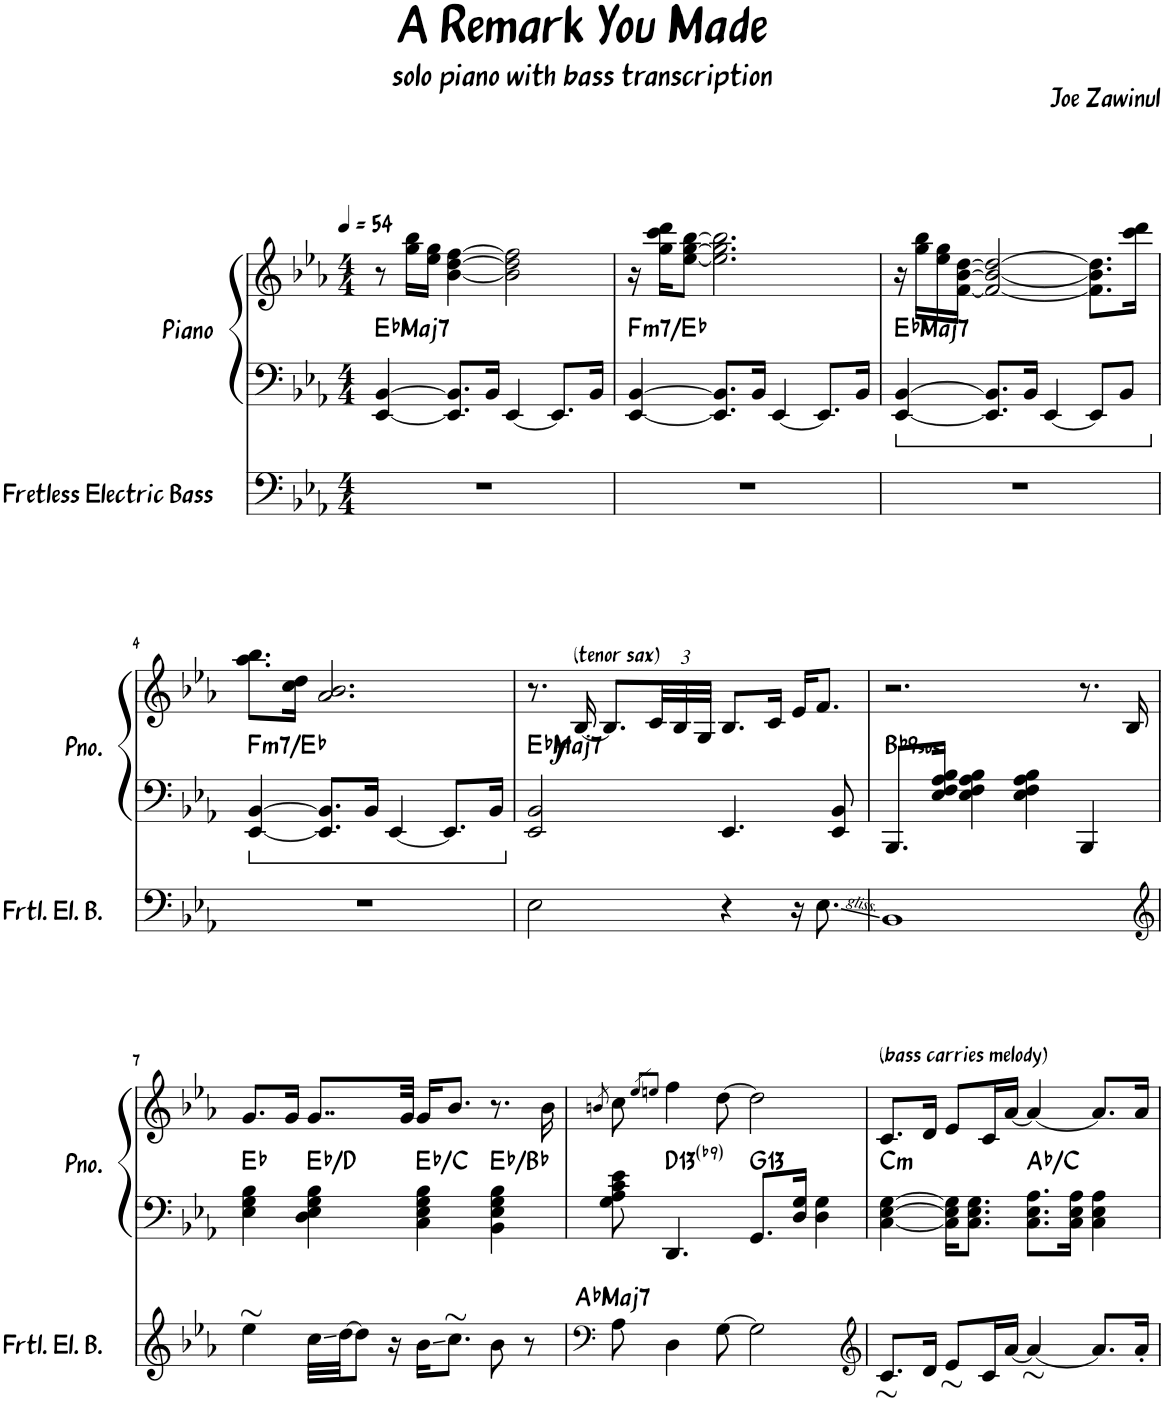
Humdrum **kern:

**kern	**kern	**kern	**dynam	**harte
*part2	*part1	*part1	*part1	*part1
*staff3	*staff2	*staff1	*staff1/2	*
*I"Fretless Electric Bass	*I"Piano	*	*	*
*I'Frtl. El. B.	*I'Pno.	*	*	*
*clefF4	*clefF4	*clefG2	*	*
*Trd7c12	*	*	*	*
*k[b-e-a-]	*k[b-e-a-]	*k[b-e-a-]	*	*
*M4/4	*M4/4	*M4/4	*	*
*MM54	*MM54	*MM54	*	*
=1	=1	=1	=1	=1
!	!	!	!	!LO:H:kt=Maj7
1r	[4EE-/ [4BB-/	8r	.	Eb:maj7
.	.	16gg\ 16bb-\LL	.	.
.	.	16ee-\ 16gg\JJ	.	.
.	8.EE-/] 8.BB-/]L	[4b-\ [4dd\ [4ff\	.	.
.	16BB-/Jk	.	.	.
.	[4EE-/	2b-\] 2dd\] 2ff\]	.	.
.	8.EE-/L]	.	.	.
.	16BB-/Jk	.	.	.
=2	=2	=2	=2	=2
!	!	!	!	!LO:H:kt=m7
1r	[4EE-/ [4BB-/	16r	.	F:min7/b7
.	.	16gg\ 16ccc\ 16ddd\KL	.	.
.	.	[8ee-\ [8gg\ [8bb-\J	.	.
.	8.EE-/] 8.BB-/]L	2.ee-\] 2.gg\] 2.bb-\]	.	.
.	16BB-/Jk	.	.	.
.	[4EE-/	.	.	.
.	8.EE-/L]	.	.	.
.	16BB-/Jk	.	.	.
=3	=3	=3	=3	=3
!	!	!	!	!LO:H:kt=Maj7
1r	[4EE-/ [4BB-/	16r	.	Eb:maj7
.	.	16gg\ 16bb-\LL	.	.
.	.	16ee-\ 16gg\	.	.
.	.	[16f\ [16b-\ [16dd\JJ	.	.
.	8.EE-/] 8.BB-/]L	2f/_ 2b-/_ 2dd/_	.	.
.	16BB-/Jk	.	.	.
.	[4EE-/	.	.	.
.	8EE-/L]	8.f\] 8.b-\] 8.dd\]L	.	.
.	8BB-/J	.	.	.
.	.	16ccc\ 16ddd\Jk	.	.
!!LO:LB:g=z
=4	=4	=4	=4	=4
!	!	!	!	!LO:H:kt=m7
1r	[4EE-/ [4BB-/	8.aa-\ 8.bb-\L	.	F:min7/b7
.	.	16cc\ 16dd\Jk	.	.
.	8.EE-/] 8.BB-/]L	2.a-/ 2.b-/	.	.
.	16BB-/Jk	.	.	.
.	[4EE-/	.	.	.
.	8.EE-/L]	.	.	.
.	16BB-/Jk	.	.	.
=5	=5	=5	=5	=5
!	!	!	!	!LO:H:kt=Maj7
2E-\	2EE-/ 2BB-/	8.r	.	Eb:maj7
!	!	!LO:TX:a:t=(tenor sax)	!	!
!	!	!	!LO:DY:b	!
.	.	[16B-/	f	.
.	.	8.B-/L]	.	.
*	*	*Xbrackettup	*	*
.	.	48c/LL	.	.
.	.	48B-/	.	.
.	.	48G/JJJ	.	.
4r	4.EE-/	8.B-/L	.	.
.	.	16c/Jk	.	.
16r	.	16e-/KL	.	.
8.E-\	.	8.f/J	.	.
.	8EE-/ 8BB-/	.	.	.
=6	=6	=6	=6	=6
!	!	!	!	!LO:H:kt=9sus
1BB-	8.BBB-/L	2.r	.	Bb:sus4(7,9)
.	16E-/ 16F/ 16A-/ 16B-/Jk	.	.	.
.	4E-\ 4F\ 4A-\ 4B-\	.	.	.
.	4E-\ 4F\ 4A-\ 4B-\	.	.	.
.	4BBB-/	8.r	.	.
.	.	16B-/	.	.
!!LO:LB:g=z
=7	=7	=7	=7	=7
*clefG2	*	*	*	*
4ee-\	4E-\ 4G\ 4B-\	8.g/L	.	Eb:maj
.	.	16g/Jk	.	.
32cc\LLL	4D\ 4E-\ 4G\ 4B-\	8..g/L	.	Eb:maj/7
[32dd\JJ	.	.	.	.
8dd\J]	.	.	.	.
16r	.	.	.	.
.	.	32g/Jkk	.	.
16b-\KL	4C\ 4E-\ 4G\ 4B-\	16g/KL	.	Eb:maj/6
8.cc\J	.	8.b-/J	.	.
8b-\	4BB-\ 4E-\ 4G\ 4B-\	8.r	.	Eb:maj/5
8r	.	.	.	.
.	.	16b-\	.	.
=8	=8	=8	=8	=8
*clefF4	*	*	*	*
.	.	8qbn/	.	.
!	!	!	!	!LO:H:kt=Maj7
8A-\	8G\ 8A-\ 8c\ 8e-\	8cc\	.	Ab:maj7
.	.	8qee-/L	.	.
.	.	8qeen/J	.	.
!	!	!	!	!LO:H:kt=13
4D\	4.DD/	4ff\	.	D:(3,5,b7,b9,11,13)
[8G\	.	[8dd\	.	.
!	!	!	!	!LO:H:kt=13
2G\]	8.GG/L	2dd\]	.	G:9(11,13)
.	16D/ 16G/Jk	.	.	.
.	4D\ 4G\	.	.	.
=9	=9	=9	=9	=9
*clefG2	*	*	*	*
!	!	!LO:TX:a:t=(bass carries melody)	!	!LO:H:kt=m
8.c/L	[4C\ [4E-\ [4G\	8.c/L	.	C:min
16d/Jk	.	16d/Jk	.	.
8e-/L	16C\] 16E-\] 16G\]KL	8e-/L	.	.
.	8.C\ 8.E-\ 8.G\J	.	.	.
16c/L	.	16c/L	.	.
[16a-/JJ	.	[16a-/JJ	.	.
4a-/_	8.C\ 8.E-\ 8.A-\L	4a-/_	.	Ab:maj/3
.	16C\ 16E-\ 16A-\Jk	.	.	.
8.a-/L]	4C\ 4E-\ 4A-\	8.a-/L]	.	.
16a-'/Jk	.	16a-/Jk	.	.
=	=	=	=	=
*-	*-	*-	*-	*-
